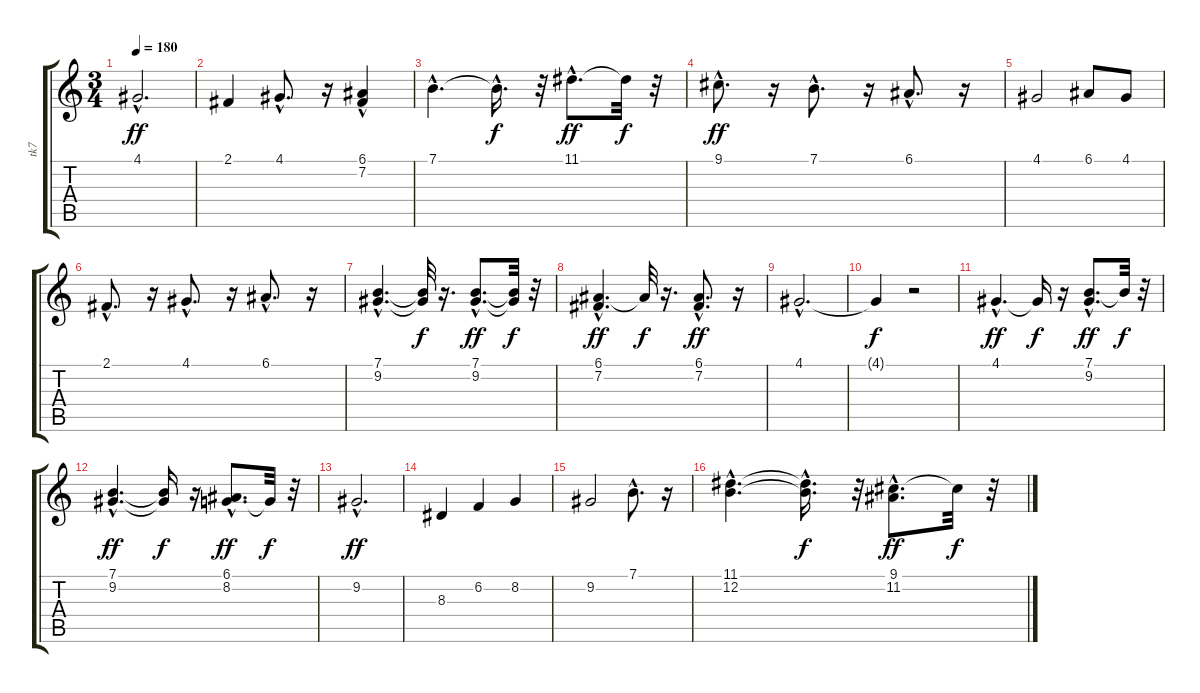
\track ("tk7" "tk7") {instrument reedorgan}
\staff {score tabs}
\tuning (E4 B3 G3 D3 A2 E2) {hide}
\ts (3 4)
\tempo 180
\clef g2
\ks c
4.1{hac}.2{d dy ff} |
2.1.4 4.1{hac}.8{d} r.16 (6.1 7.2{hac}).4 |
7.1{hac}.4{d} 7.1{hac t}.16{d dy f} r.32 11.1{hac}.8{d dy ff} 11.1{t}.32{dy f} r.32 |
9.1{hac}.8{d dy ff} r.16 7.1{hac}.8{d} r.16 6.1{hac}.8{d} r.16 |
4.1.2 6.1.8 4.1.8 |
2.1{hac}.8{d} r.16 4.1{hac}.8{d} r.16 6.1{hac}.8{d} r.16 |
(7.1{hac} 9.2{hac}).4{d} (7.1{t} 9.2{t}).32{dy f} r.16{d} (7.1{hac} 9.2{hac}).8{d dy ff} (7.1{t} 9.2{t}).32{dy f} r.32 |
(6.1{hac} 7.2{hac}).4{d dy ff} 6.1{t}.32{dy f} r.16{d} (6.1{hac} 7.2{hac}).8{d dy ff} r.16 |
4.1{hac}.2{d} |
4.1{t}.4{dy f} r.2 |
4.1{hac}.4{d dy ff} 4.1{t}.16{dy f} r.16 (7.1{hac} 9.2{hac}).8{d dy ff} 7.1{t}.32{dy f} r.32 |
(7.1{hac} 9.2{hac}).4{d dy ff} (7.1{t} 9.2{t}).16{dy f} r.16 (6.1{hac} 8.2{hac}).8{d dy ff} 8.2{t}.32{dy f} r.32 |
9.2{hac}.2{d dy ff} |
8.3.4 6.2.4 8.2.4 |
9.2.2 7.1{hac}.8{d} r.16 |
(11.1{hac} 12.2{hac}).4{d} (11.1{t} 12.2{hac t}).16{d dy f} r.32 (9.1{hac} 11.2{hac}).8{d dy ff} 9.1{t}.32{dy f} r.32
